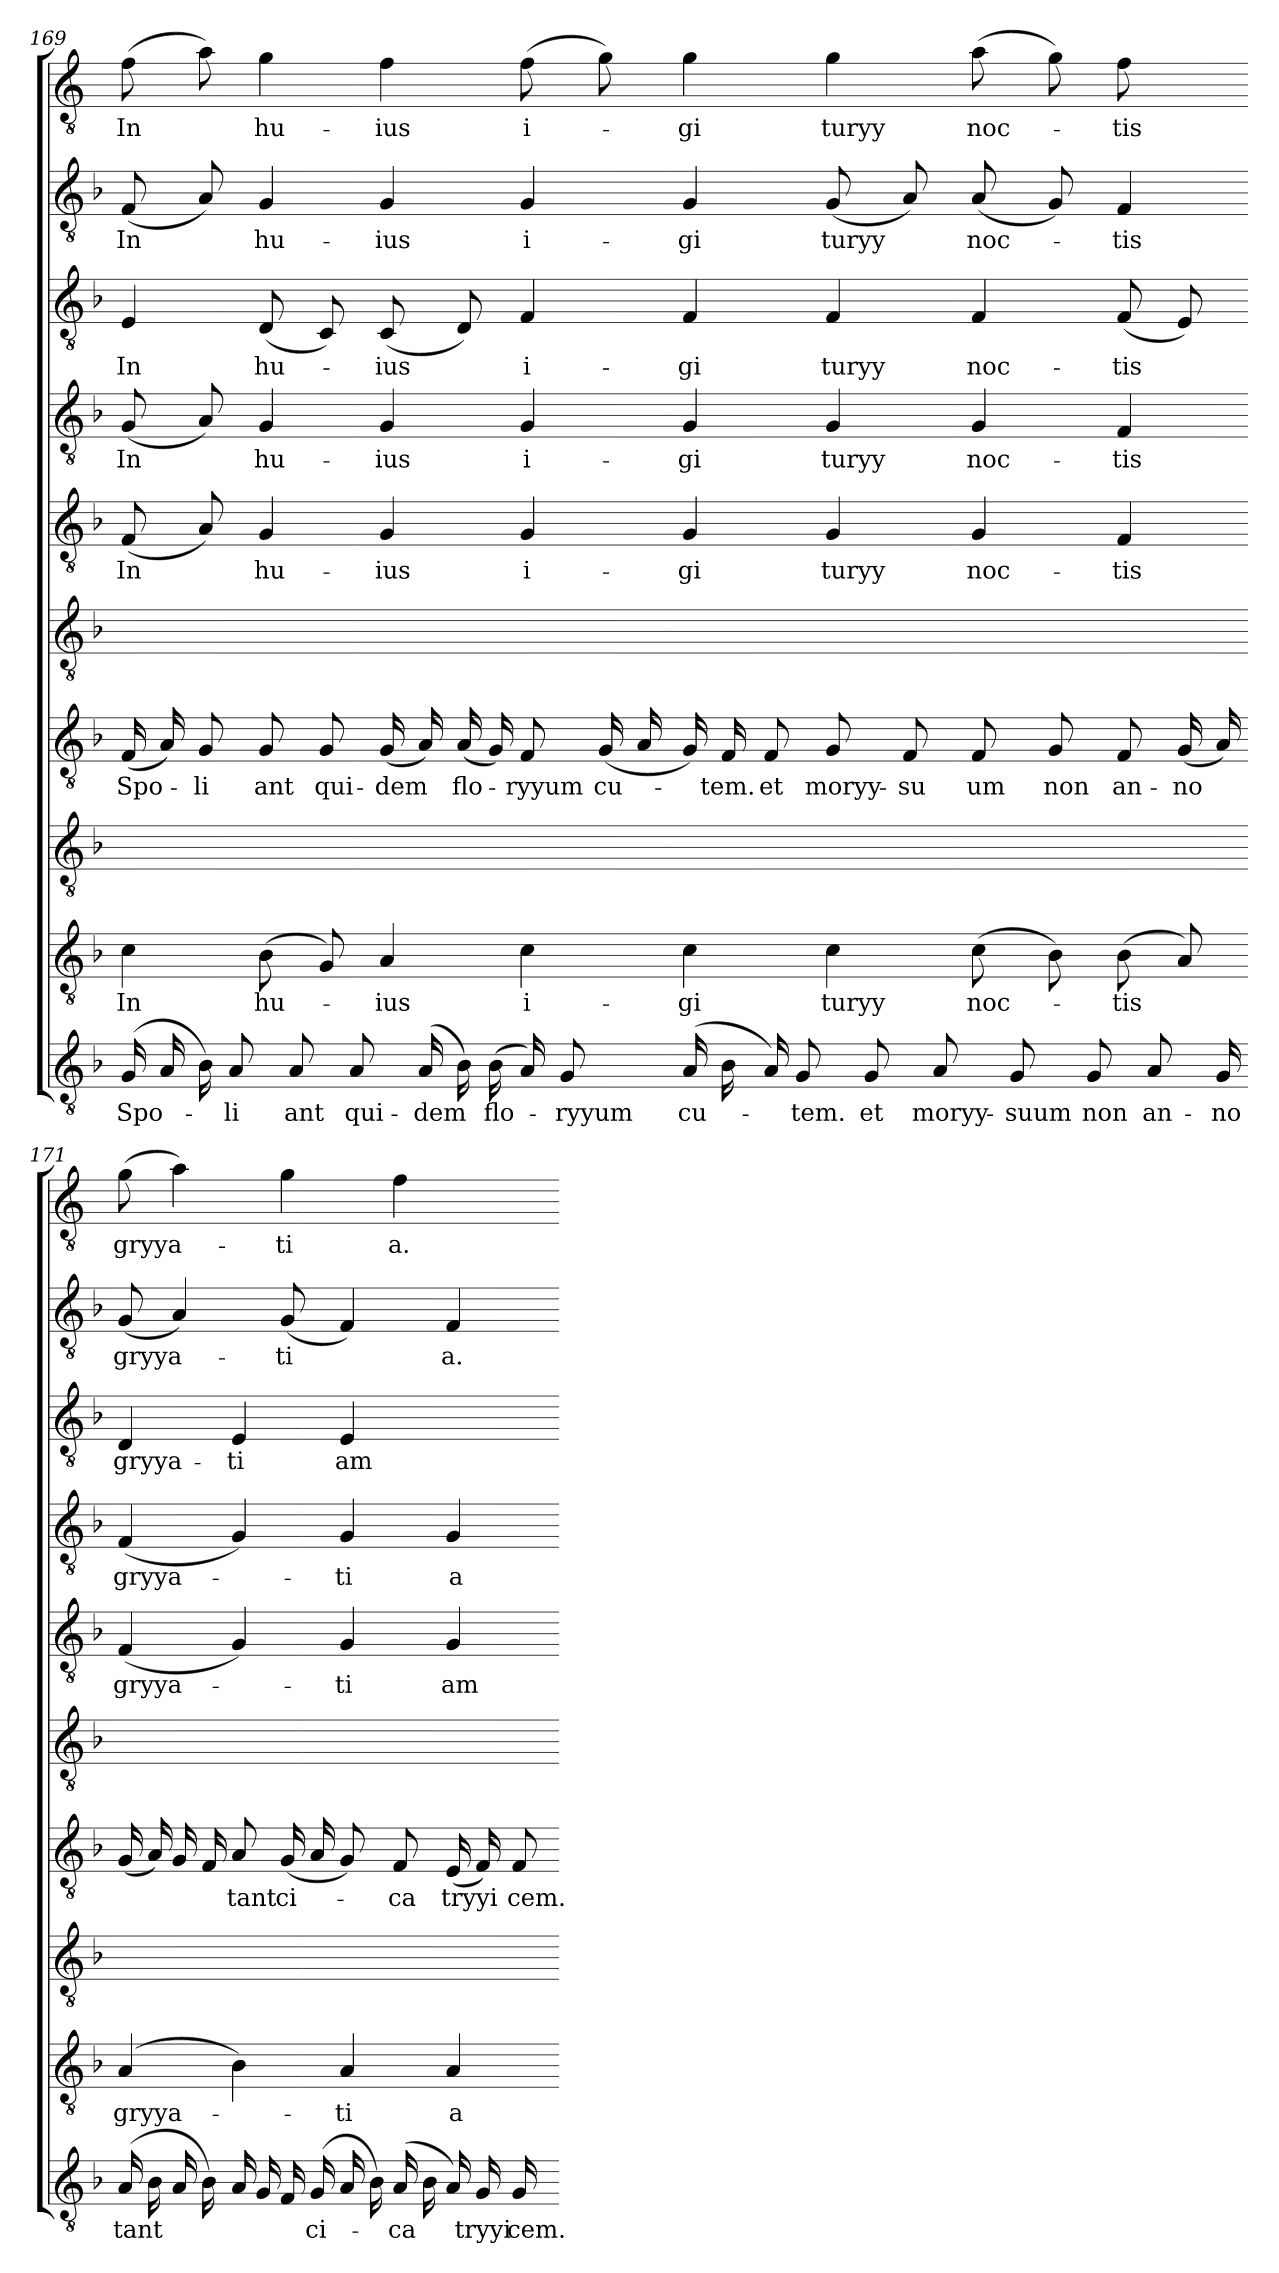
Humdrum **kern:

**kern	**text	**kern	**text	**kern	**kern	**text	**kern	**kern	**text	**kern	**text	**kern	**text	**kern	**text	**kern	**text
*part10	*part10	*part9	*part9	*part8	*part7	*part7	*part6	*part5	*part5	*part4	*part4	*part3	*part3	*part2	*part2	*part1	*part1
*staff10	*staff10	*staff9	*staff9	*staff8	*staff7	*staff7	*staff6	*staff5	*staff5	*staff4	*staff4	*staff3	*staff3	*staff2	*staff2	*staff1	*staff1
*clefGv2	*	*clefGv2	*	*clefGv2	*clefGv2	*	*clefGv2	*clefGv2	*	*clefGv2	*	*clefGv2	*	*clefGv2	*	*clefGv2	*
*k[b-]	*	*k[b-]	*	*k[b-]	*k[b-]	*	*k[b-]	*k[b-]	*	*k[b-]	*	*k[b-]	*	*k[b-]	*	*k[]	*
=169	=169	=169	=169	=169	=169	=169	=169	=169	=169	=169	=169	=169	=169	=169	=169	=169	=169
(16G	Spo-	4c	In	1ryy	(16F	Spo-	1ryy	(8F	In	(8G	In	4E	In	(8F	In	(8f	In
16A	.	.	.	.	16A)	.	.	.	.	.	.	.	.	.	.	.	.
16B-)	.	.	.	.	8G	li	.	8A)	.	8A)	.	.	.	8A)	.	8a)	.
8A	li	.	.	.	.	.	.	.	.	.	.	.	.	.	.	.	.
.	.	(8B-	hu-	.	8G	-ant	.	4G	hu-	4G	hu-	(8D	hu-	4G	hu-	4g	hu-
8A	-ant	.	.	.	.	.	.	.	.	.	.	.	.	.	.	.	.
.	.	8G)	.	.	8G	qui-	.	.	.	.	.	8C)	.	.	.	.	.
8A	qui-	.	.	.	.	.	.	.	.	.	.	.	.	.	.	.	.
.	.	4A	-ius	.	(16G	-dem	.	4G	-ius	4G	-ius	(8C	-ius	4G	-ius	4f	-ius
(16A	-dem	.	.	.	16A)	.	.	.	.	.	.	.	.	.	.	.	.
16B-)	.	.	.	.	(16A	flo-	.	.	.	.	.	8D)	.	.	.	.	.
(16B-	flo-	.	.	.	16G)	.	.	.	.	.	.	.	.	.	.	.	.
16A)	.	4c	i-	.	8F	-ryyum	.	4G	i-	4G	i-	4F	i-	4G	i-	(8f	i-
8G	-ryyum	.	.	.	.	.	.	.	.	.	.	.	.	.	.	.	.
.	.	.	.	.	(16G	cu-	.	.	.	.	.	.	.	.	.	8g)	.
16ryy	.	.	.	.	16A	.	.	.	.	.	.	.	.	.	.	.	.
=170-	=170-	=170-	=170-	=170-	=170-	=170-	=170-	=170-	=170-	=170-	=170-	=170-	=170-	=170-	=170-	=170-	=170-
(16A	cu-	4c	gi	1ryy	16G)	.	1ryy	4G	gi	4G	gi	4F	gi	4G	gi	4g	gi
16B-	.	.	.	.	16F	-tem.	.	.	.	.	.	.	.	.	.	.	.
16A)	.	.	.	.	8F	et	.	.	.	.	.	.	.	.	.	.	.
8G	-tem.	.	.	.	.	.	.	.	.	.	.	.	.	.	.	.	.
.	.	4c	-turyy	.	8G	moryy-	.	4G	-turyy	4G	-turyy	4F	-turyy	(8G	-turyy	4g	-turyy
8G	et	.	.	.	.	.	.	.	.	.	.	.	.	.	.	.	.
.	.	.	.	.	8F	su	.	.	.	.	.	.	.	8A)	.	.	.
8A	moryy-	.	.	.	.	.	.	.	.	.	.	.	.	.	.	.	.
.	.	(8c	noc-	.	8F	-um	.	4G	noc-	4G	noc-	4F	noc-	(8A	noc-	(8a	noc-
8G	-suum	.	.	.	.	.	.	.	.	.	.	.	.	.	.	.	.
.	.	8B-)	.	.	8G	non	.	.	.	.	.	.	.	8G)	.	8g)	.
8G	non	.	.	.	.	.	.	.	.	.	.	.	.	.	.	.	.
.	.	(8B-	-tis	.	8F	an-	.	4F	-tis	4F	-tis	(8F	-tis	4F	-tis	8f	-tis
8A	an-	.	.	.	.	.	.	.	.	.	.	.	.	.	.	.	.
.	.	8A)	.	.	(16G	no	.	.	.	.	.	8E)	.	.	.	8ryy	.
16G	no	.	.	.	16A)	.	.	.	.	.	.	.	.	.	.	.	.
=171-	=171-	=171-	=171-	=171-	=171-	=171-	=171-	=171-	=171-	=171-	=171-	=171-	=171-	=171-	=171-	=171-	=171-
(16A	-tant	(4A	gryya-	1ryy	(16G	.	1ryy	(4F	gryya-	(4F	gryya-	4D	gryya-	(8G	gryya-	(8g	gryya-
16B-	.	.	.	.	16A)	.	.	.	.	.	.	.	.	.	.	.	.
16A	.	.	.	.	16G	.	.	.	.	.	.	.	.	4A)	.	4a)	.
16B-)	.	.	.	.	16F	.	.	.	.	.	.	.	.	.	.	.	.
16A	.	4B-)	.	.	8A	-tant	.	4G)	.	4G)	.	4E	ti	.	.	.	.
16G	.	.	.	.	.	.	.	.	.	.	.	.	.	.	.	.	.
16F	.	.	.	.	(16G	ci-	.	.	.	.	.	.	.	(8G	ti	4g	ti
(16G	ci-	.	.	.	16A	.	.	.	.	.	.	.	.	.	.	.	.
16A	.	4A	ti	.	8G)	.	.	4G	ti	4G	ti	4E	-am	4F)	.	.	.
16B-)	.	.	.	.	.	.	.	.	.	.	.	.	.	.	.	.	.
(16A	ca	.	.	.	8F	ca	.	.	.	.	.	.	.	.	.	4f	-a.
16B-	.	.	.	.	.	.	.	.	.	.	.	.	.	.	.	.	.
16A)	.	4A	-a	.	(16E	tryyi	.	4G	-am	4G	-a	4ryy	.	4F	-a.	.	.
16G	tryyi	.	.	.	16F)	.	.	.	.	.	.	.	.	.	.	.	.
16G	-cem.	.	.	.	8F	-cem.	.	.	.	.	.	.	.	.	.	8ryy	.
16ryy	.	.	.	.	.	.	.	.	.	.	.	.	.	.	.	.	.
=-	=-	=-	=-	=-	=-	=-	=-	=-	=-	=-	=-	=-	=-	=-	=-	=-	=-
*-	*-	*-	*-	*-	*-	*-	*-	*-	*-	*-	*-	*-	*-	*-	*-	*-	*-
